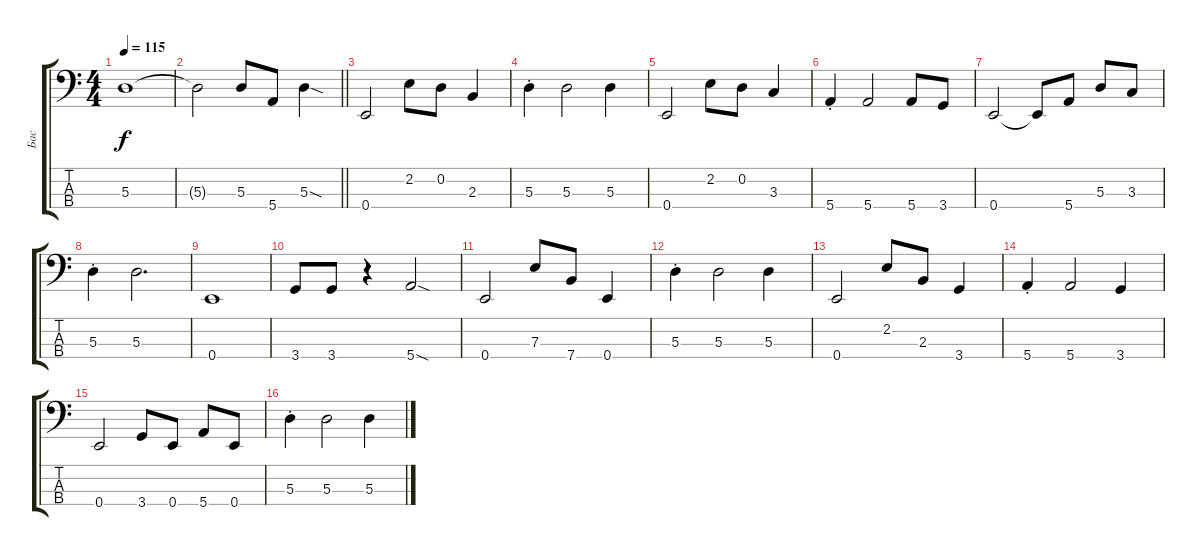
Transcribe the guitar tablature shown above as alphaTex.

\track ("Бас" "Бас") {instrument electricbassfinger}
\staff {score tabs}
\tuning (G2 D2 A1 E1) {hide}
\ts (4 4)
\tempo 115
\clef f4
\ks c
5.3.1{dy f} |
\barLineRight lightlight
5.3{t}.2 5.3.8 5.4.8 5.3{sod}.4 |
0.4.2 2.2.8 0.2.8 2.3.4 |
5.3{st}.4 5.3.2 5.3.4 |
0.4.2 2.2.8 0.2.8 3.3.4 |
5.4{st}.4 5.4.2 5.4.8 3.4.8 |
0.4.2 0.4{t}.8 5.4.8 5.3.8 3.3.8 |
5.3{st}.4 5.3.2{d} |
0.4.1 |
3.4.8 3.4.8 r.4 5.4{sod}.2 |
0.4.2 7.3.8 7.4.8 0.4.4 |
5.3{st}.4 5.3.2 5.3.4 |
0.4.2 2.2.8 2.3.8 3.4.4 |
5.4{st}.4 5.4.2 3.4.4 |
0.4.2 3.4.8 0.4.8 5.4.8 0.4.8 |
5.3{st}.4 5.3.2 5.3.4
